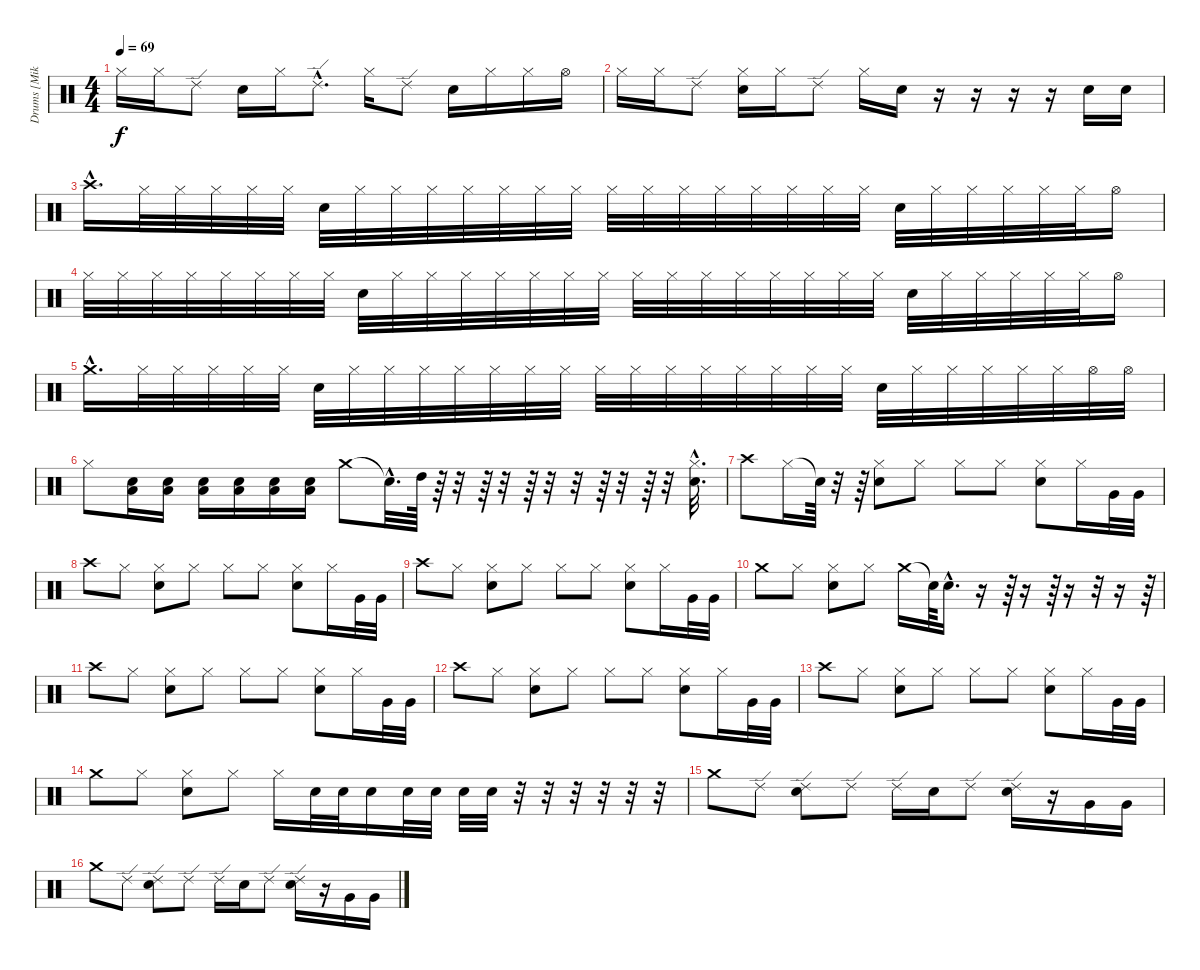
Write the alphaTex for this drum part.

\track ("Drums [Mike Portnoy]" "Drums [Mik") {instrument percussion}
\staff {score}
\articulation defaults
\ts (4 4)
\tempo 69
\clef neutral
\ks c "Hi-Hat (closed)".16{dy f} "Hi-Hat (closed)".16 "Ride (edge) 2".8 "Snare (hit) 2".16 "Hi-Hat (closed)".16 "Ride (edge) 2"{hac}.8{d} "Hi-Hat (closed)".16 "Ride (edge) 2".8 "Snare (hit) 2".16 "Hi-Hat (closed)".16 "Hi-Hat (closed)".16 "Hi-Hat (open)".16
|
"Hi-Hat (closed)".16 "Hi-Hat (closed)".16 "Ride (edge) 2".8 ("Hi-Hat (closed)" "Snare (hit) 2").16 "Hi-Hat (closed)".16 "Ride (edge) 2".8 "Hi-Hat (closed)".16 "Snare (hit) 2".16 r.16 r.16 r.16 r.16 "Snare (hit) 2".16 "Snare (hit) 2".16 |
"Crash high (hit)"{hac}.16{d} "Hi-Hat (closed)".32 "Hi-Hat (closed)".32 "Hi-Hat (closed)".32 "Hi-Hat (closed)".32 "Hi-Hat (closed)".32 "Snare (hit) 2".32 "Hi-Hat (closed)".32 "Hi-Hat (closed)".32 "Hi-Hat (closed)".32 "Hi-Hat (closed)".32 "Hi-Hat (closed)".32 "Hi-Hat (closed)".32 "Hi-Hat (closed)".32 "Hi-Hat (closed)".32 "Hi-Hat (closed)".32 "Hi-Hat (closed)".32 "Hi-Hat (closed)".32 "Hi-Hat (closed)".32 "Hi-Hat (closed)".32 "Hi-Hat (closed)".32 "Hi-Hat (closed)".32 "Snare (hit) 2".32 "Hi-Hat (closed)".32 "Hi-Hat (closed)".32 "Hi-Hat (closed)".32 "Hi-Hat (closed)".32 "Hi-Hat (closed)".32 "Hi-Hat (open)".16 |
"Hi-Hat (closed)".32 "Hi-Hat (closed)".32 "Hi-Hat (closed)".32 "Hi-Hat (closed)".32 "Hi-Hat (closed)".32 "Hi-Hat (closed)".32 "Hi-Hat (closed)".32 "Hi-Hat (closed)".32 "Snare (hit) 2".32 "Hi-Hat (closed)".32 "Hi-Hat (closed)".32 "Hi-Hat (closed)".32 "Hi-Hat (closed)".32 "Hi-Hat (closed)".32 "Hi-Hat (closed)".32 "Hi-Hat (closed)".32 "Hi-Hat (closed)".32 "Hi-Hat (closed)".32 "Hi-Hat (closed)".32 "Hi-Hat (closed)".32 "Hi-Hat (closed)".32 "Hi-Hat (closed)".32 "Hi-Hat (closed)".32 "Hi-Hat (closed)".32 "Snare (hit) 2".32 "Hi-Hat (closed)".32 "Hi-Hat (closed)".32 "Hi-Hat (closed)".32 "Hi-Hat (closed)".32 "Hi-Hat (closed)".32 "Hi-Hat (open)".16 |
"Crash medium (hit)"{hac}.16{d} "Hi-Hat (closed)".32 "Hi-Hat (closed)".32 "Hi-Hat (closed)".32 "Hi-Hat (closed)".32 "Hi-Hat (closed)".32 "Snare (hit) 2".32 "Hi-Hat (closed)".32 "Hi-Hat (closed)".32 "Hi-Hat (closed)".32 "Hi-Hat (closed)".32 "Hi-Hat (closed)".32 "Hi-Hat (closed)".32 "Hi-Hat (closed)".32 "Hi-Hat (closed)".32 "Hi-Hat (closed)".32 "Hi-Hat (closed)".32 "Hi-Hat (closed)".32 "Hi-Hat (closed)".32 "Hi-Hat (closed)".32 "Hi-Hat (closed)".32 "Hi-Hat (closed)".32 "Snare (hit) 2".32 "Hi-Hat (closed)".32 "Hi-Hat (closed)".32 "Hi-Hat (closed)".32 "Hi-Hat (closed)".32 "Hi-Hat (closed)".32 "Hi-Hat (open)".32 "Hi-Hat (open)".32 |
"Hi-Hat (closed)".8 ("Snare (hit) 2" "Low Floor Tom (hit)").16 ("Snare (hit) 2" "Low Floor Tom (hit)").16 ("Snare (hit) 2" "Low Floor Tom (hit)").16 ("Snare (hit) 2" "Low Floor Tom (hit)").16 ("Snare (hit) 2" "Low Floor Tom (hit)").16 ("Snare (hit) 2" "Low Floor Tom (hit)").16 "Crash medium (hit)".8 "Snare (hit)"{hac t}.32{d} "High Tom (hit)".64 r.64 r.32 r.64 r.32 r.64 r.32 r.32 r.64 r.32 r.64 r.32 ("Hi-Hat (closed)"{hac} "Snare (hit) 2"{hac}).32{d} |
"Crash high (hit)".8 "Hi-Hat (closed)".16 "Snare (hit)"{t}.64 r.32 r.64 ("Hi-Hat (closed)" "Snare (hit) 2").8 "Hi-Hat (closed)".8 "Hi-Hat (closed)".8 "Hi-Hat (closed)".8 ("Hi-Hat (closed)" "Snare (hit) 2").8 "Hi-Hat (closed)".16 "Very Low Tom (hit)".32 "Very Low Tom (hit)".32 |
"Crash high (hit)".8 "Hi-Hat (closed)".8 ("Hi-Hat (closed)" "Snare (hit) 2").8 "Hi-Hat (closed)".8 "Hi-Hat (closed)".8 "Hi-Hat (closed)".8 ("Hi-Hat (closed)" "Snare (hit) 2").8 "Hi-Hat (closed)".16 "Very Low Tom (hit)".32 "Very Low Tom (hit)".32 |
"Crash high (hit)".8 "Hi-Hat (closed)".8 ("Hi-Hat (closed)" "Snare (hit) 2").8 "Hi-Hat (closed)".8 "Hi-Hat (closed)".8 "Hi-Hat (closed)".8 ("Hi-Hat (closed)" "Snare (hit) 2").8 "Hi-Hat (closed)".16 "Very Low Tom (hit)".32 "Very Low Tom (hit)".32 |
"Crash medium (hit)".8 "Hi-Hat (closed)".8 ("Snare (hit) 2" "Hi-Hat (closed)").8 "Hi-Hat (closed)".8 "Crash medium (hit)".16 "Snare (hit)"{t}.64 "Snare (hit) 2"{hac}.16{d} r.16 r.64 r.16 r.64 r.16 r.32 r.16 r.64 |
"Crash high (hit)".8 "Hi-Hat (closed)".8 ("Hi-Hat (closed)" "Snare (hit) 2").8 "Hi-Hat (closed)".8 "Hi-Hat (closed)".8 "Hi-Hat (closed)".8 ("Hi-Hat (closed)" "Snare (hit) 2").8 "Hi-Hat (closed)".16 "Very Low Tom (hit)".32 "Very Low Tom (hit)".32 |
"Crash high (hit)".8 "Hi-Hat (closed)".8 ("Hi-Hat (closed)" "Snare (hit) 2").8 "Hi-Hat (closed)".8 "Hi-Hat (closed)".8 "Hi-Hat (closed)".8 ("Hi-Hat (closed)" "Snare (hit) 2").8 "Hi-Hat (closed)".16 "Very Low Tom (hit)".32 "Very Low Tom (hit)".32 |
"Crash high (hit)".8 "Hi-Hat (closed)".8 ("Hi-Hat (closed)" "Snare (hit) 2").8 "Hi-Hat (closed)".8 "Hi-Hat (closed)".8 "Hi-Hat (closed)".8 ("Hi-Hat (closed)" "Snare (hit) 2").8 "Hi-Hat (closed)".16 "Very Low Tom (hit)".32 "Very Low Tom (hit)".32 |
"Crash medium (hit)".8 "Hi-Hat (closed)".8 ("Snare (hit) 2" "Hi-Hat (closed)").8 "Hi-Hat (closed)".8 "Hi-Hat (closed)".16 "Snare (hit) 2".32 "Snare (hit) 2".32 "Snare (hit) 2".16 "Snare (hit) 2".32 "Snare (hit) 2".32 "Snare (hit) 2".32 "Snare (hit) 2".32 r.32 r.32 r.32 r.32 r.32 r.32 |
"Crash medium (hit)".8 "Ride (edge) 2".8 ("Ride (edge) 2" "Snare (hit) 2").8 "Ride (edge) 2".8 "Ride (edge) 2".16 "Snare (hit) 2".16 "Ride (edge) 2".8 ("Ride (edge) 2" "Snare (hit) 2").16 r.16 "Very Low Tom (hit)".16 "Very Low Tom (hit)".16 |
"Crash medium (hit)".8 "Ride (edge) 2".8 ("Ride (edge) 2" "Snare (hit) 2").8 "Ride (edge) 2".8 "Ride (edge) 2".16 "Snare (hit) 2".16 "Ride (edge) 2".8 ("Ride (edge) 2" "Snare (hit) 2").16 r.16 "Very Low Tom (hit)".16 "Very Low Tom (hit)".16
